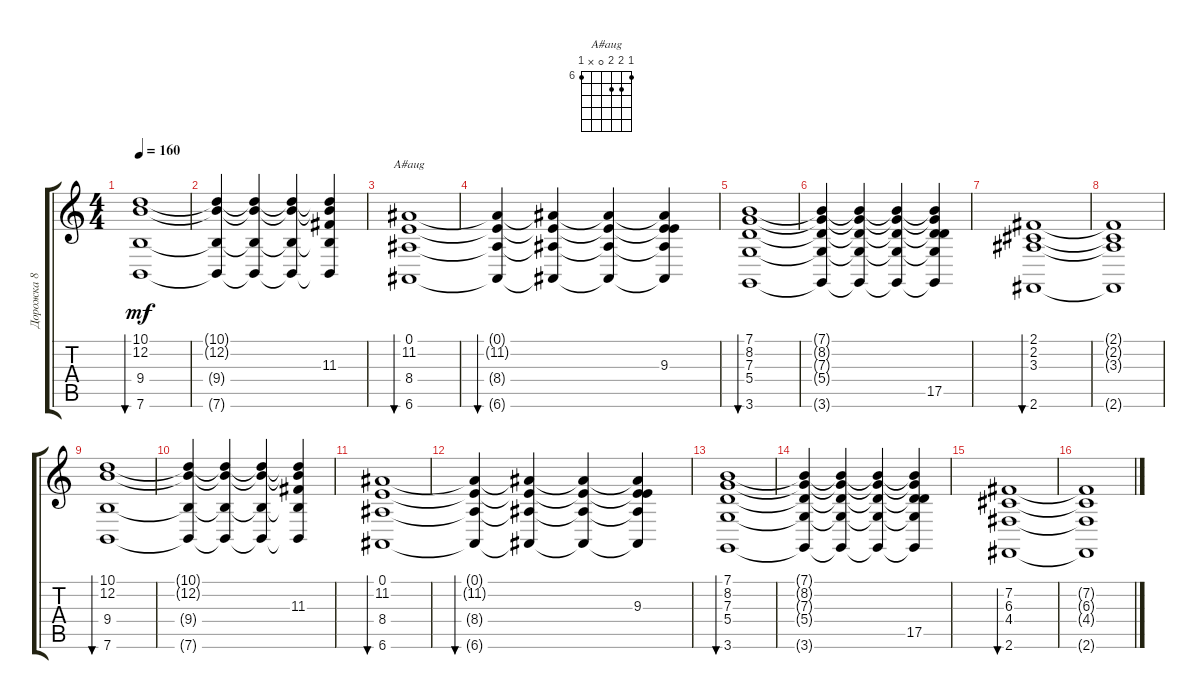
\track ("Дорожка 8" "Дорожка 8") {instrument brightacousticpiano}
\staff {score tabs}
\tuning (E4 B3 G3 D3 A2 E2) {hide}
\chord ("A#aug" 6 7 7 0 x 6) {firstfret 6}
\ts (4 4)
\tempo 160
\clef g2
\ks c
(10.1 12.2 9.4 7.6).1{bu 120 dy mf} |
(10.1{t} 12.2{t} 9.4{t} 7.6{t}).4 (10.1{t} 12.2{t} 9.4{t} 7.6{t}).4 (10.1{t} 12.2{t} 9.4{t} 7.6{t}).4 (10.1{t} 12.2{t} 11.3 9.4{t} 7.6{t}).4 |
(0.1 11.2 8.4 6.6).1{bu 120 ch "A#aug"} |
(0.1{t} 11.2{t} 8.4{t} 6.6{t}).4{bu 120} (0.1{t} 11.2{t} 8.4{t} 6.6{t}).4 (0.1{t} 11.2{t} 8.4{t} 6.6{t}).4 (0.1{t} 11.2{t} 9.3 8.4{t} 6.6{t}).4 |
(7.1 8.2 7.3 5.4 3.6).1{bu 120} |
(7.1{t} 8.2{t} 7.3{t} 5.4{t} 3.6{t}).4 (7.1{t} 8.2{t} 7.3{t} 5.4{t} 3.6{t}).4 (7.1{t} 8.2{t} 7.3{t} 5.4{t} 3.6{t}).4 (7.1{t} 8.2{t} 7.3{t} 5.4{t} 17.5 3.6{t}).4 |
(2.1 2.2 3.3 2.6).1{bu 120} |
(2.1{t} 2.2{t} 3.3{t} 2.6{t}).1 |
(10.1 12.2 9.4 7.6).1{bu 120} |
(10.1{t} 12.2{t} 9.4{t} 7.6{t}).4 (10.1{t} 12.2{t} 9.4{t} 7.6{t}).4 (10.1{t} 12.2{t} 9.4{t} 7.6{t}).4 (10.1{t} 12.2{t} 11.3 9.4{t} 7.6{t}).4 |
(0.1 11.2 8.4 6.6).1{bu 120} |
(0.1{t} 11.2{t} 8.4{t} 6.6{t}).4{bu 120} (0.1{t} 11.2{t} 8.4{t} 6.6{t}).4 (0.1{t} 11.2{t} 8.4{t} 6.6{t}).4 (0.1{t} 11.2{t} 9.3 8.4{t} 6.6{t}).4 |
(7.1 8.2 7.3 5.4 3.6).1{bu 120} |
(7.1{t} 8.2{t} 7.3{t} 5.4{t} 3.6{t}).4 (7.1{t} 8.2{t} 7.3{t} 5.4{t} 3.6{t}).4 (7.1{t} 8.2{t} 7.3{t} 5.4{t} 3.6{t}).4 (7.1{t} 8.2{t} 7.3{t} 5.4{t} 17.5 3.6{t}).4 |
(7.2 6.3 4.4 2.6).1{bu 120} |
(7.2{t} 6.3{t} 4.4{t} 2.6{t}).1
